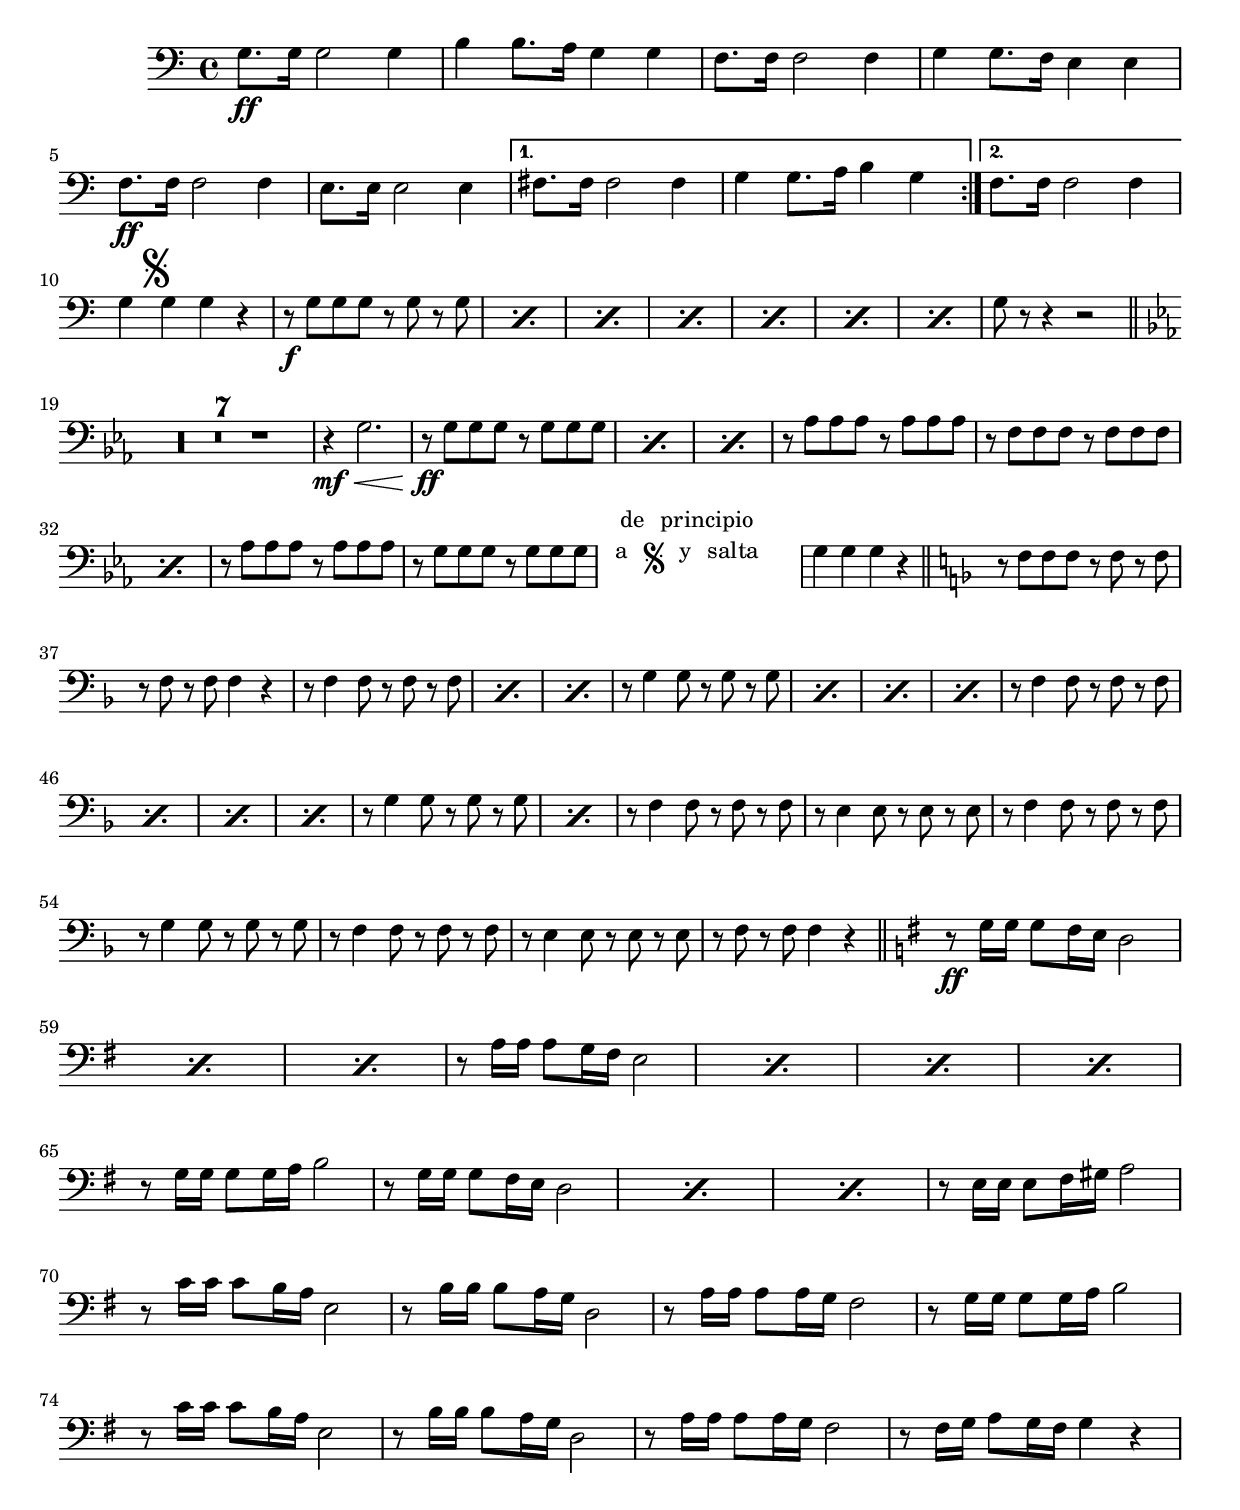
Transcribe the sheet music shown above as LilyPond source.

\relative c' {
  \compressFullBarRests
  \clef "bass"
  \key c \major
  
  \repeat volta 2 {
    g8.\ff g16 g2 g4 | b4 b8. a16 g4 g | f8. f16 f2 f4 | g4 g8. f16 e4 e | 
    f8.\ff f16 f2 f4 | e8. e16 e2 e4 | %f8. f16 f2 f4 | g4 g8. f16 e4 e | 
  }
  \alternative {
    {fis8. fis16 fis2 fis4 | g4 g8. a16 b4 g }
    {f8. f16 f2 f4 }
  }
  \newSpacingSection
  g4\mark\markup{\musicglyph #"scripts.segno" } g g r | \repeat percent 7 {r8\f g g g r g r g } | g r r4 r2 | \bar "||"
  \key ees \major R1*7 
  r4\mf\< g2. | \repeat percent 3 { r8\!\ff g g g r g g g } | r aes aes aes r aes aes aes |
  \repeat percent 2 {r f f f r f f f} | r aes aes aes r aes aes aes | 
  r g g g r g g g | 
  \cadenzaOn
  \stopStaff
  %\repeat unfold 1 { s1 \bar "" }
  \once \override TextScript #'extra-offset = #'( 0 . -3.0 )
  \once \override TextScript #'word-space = #1.5
  <>^\markup { \center-column {
    \line{ de principio }
    \line{ a \musicglyph #"scripts.segno" y salta}
  }}
  \repeat unfold 3 { s1 \bar "" }
  \startStaff
  \cadenzaOff
  \bar "|"
  \newSpacingSection
  g4 g g r \bar "||"
  \key f \major
  \newSpacingSection
  r8 f f f r f r f | r f r f f4 r | 
  \repeat percent 3 {r8 f4 f8 r f r f } |
  \repeat percent 4 { r8 g4 g8 r g r g } | 
  \repeat percent 4 { r8 f4 f8 r f r f } |
  \repeat percent 2 { r8 g4 g8 r g r g } | 
  r8 f4 f8 r f r f | r8 e4 e8 r e r e | r8 f4 f8 r f r f | r8 g4 g8 r g r g | 
  r8 f4 f8 r f r f | r8 e4 e8 r e r e | r8 f r f f4 r4 \bar "||"
  \key g \major
  \newSpacingSection
  \repeat percent 3 {r8\ff g16 g g8 fis16 e d2}
  \repeat percent 4 {r8 a'16 a a8 g16 fis e2}
  r8 g16 g g8 g16 a b2 | \repeat percent 3 {r8 g16 g g8 fis16 e d2} |
  r8 e16 e e8 fis16 gis a2 | r8 c16 c c8 b16 a e2 | 
  r8 b'16 b b8 a16 g d2 | r8 a'16 a a8 a16 g fis2 | r8 g16 g g8 g16 a b2 | r8 c16 c c8 b16 a e2 |
  r8 b'16 b b8 a16 g d2 | r8 a'16 a a8 a16 g fis2 | r8 fis16 g a8 g16 fis g4 r4
}
